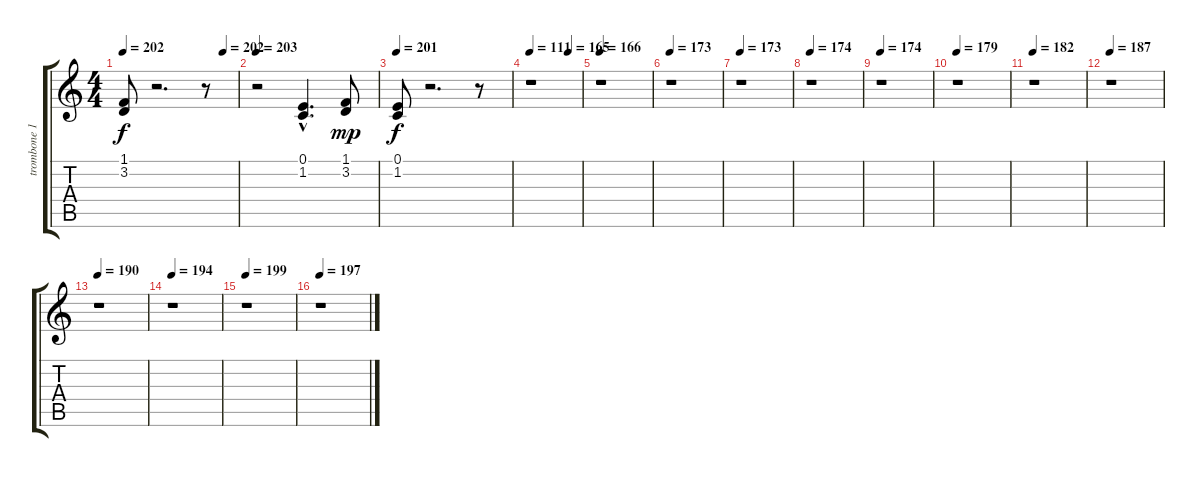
\track ("trombone 1" "trombone 1") {instrument brasssection}
\staff {score tabs}
\tuning (E4 B3 G3 D3 A2 E2) {hide}
\ts (4 4)
\tempo 202
\tempo (202 0.875)
\clef g2
\ks c
(1.1 3.2).8{dy f} r.2{d} r.8 |
\tempo 203
r.2 (0.1{hac} 1.2{hac}).4{d} (1.1 3.2).8{dy mp} |
\tempo 201
(0.1 1.2).8{dy f} r.2{d} r.8 |
\tempo 111
\tempo (165 0.75)
r.1 |
\tempo 166
r.1 |
\tempo 173
r.1 |
\tempo 173
r.1 |
\tempo 174
r.1 |
\tempo 174
r.1 |
\tempo 179
r.1 |
\tempo 182
r.1 |
\tempo 187
r.1 |
\tempo 190
r.1 |
\tempo 194
r.1 |
\tempo 199
r.1 |
\tempo 197
r.1
